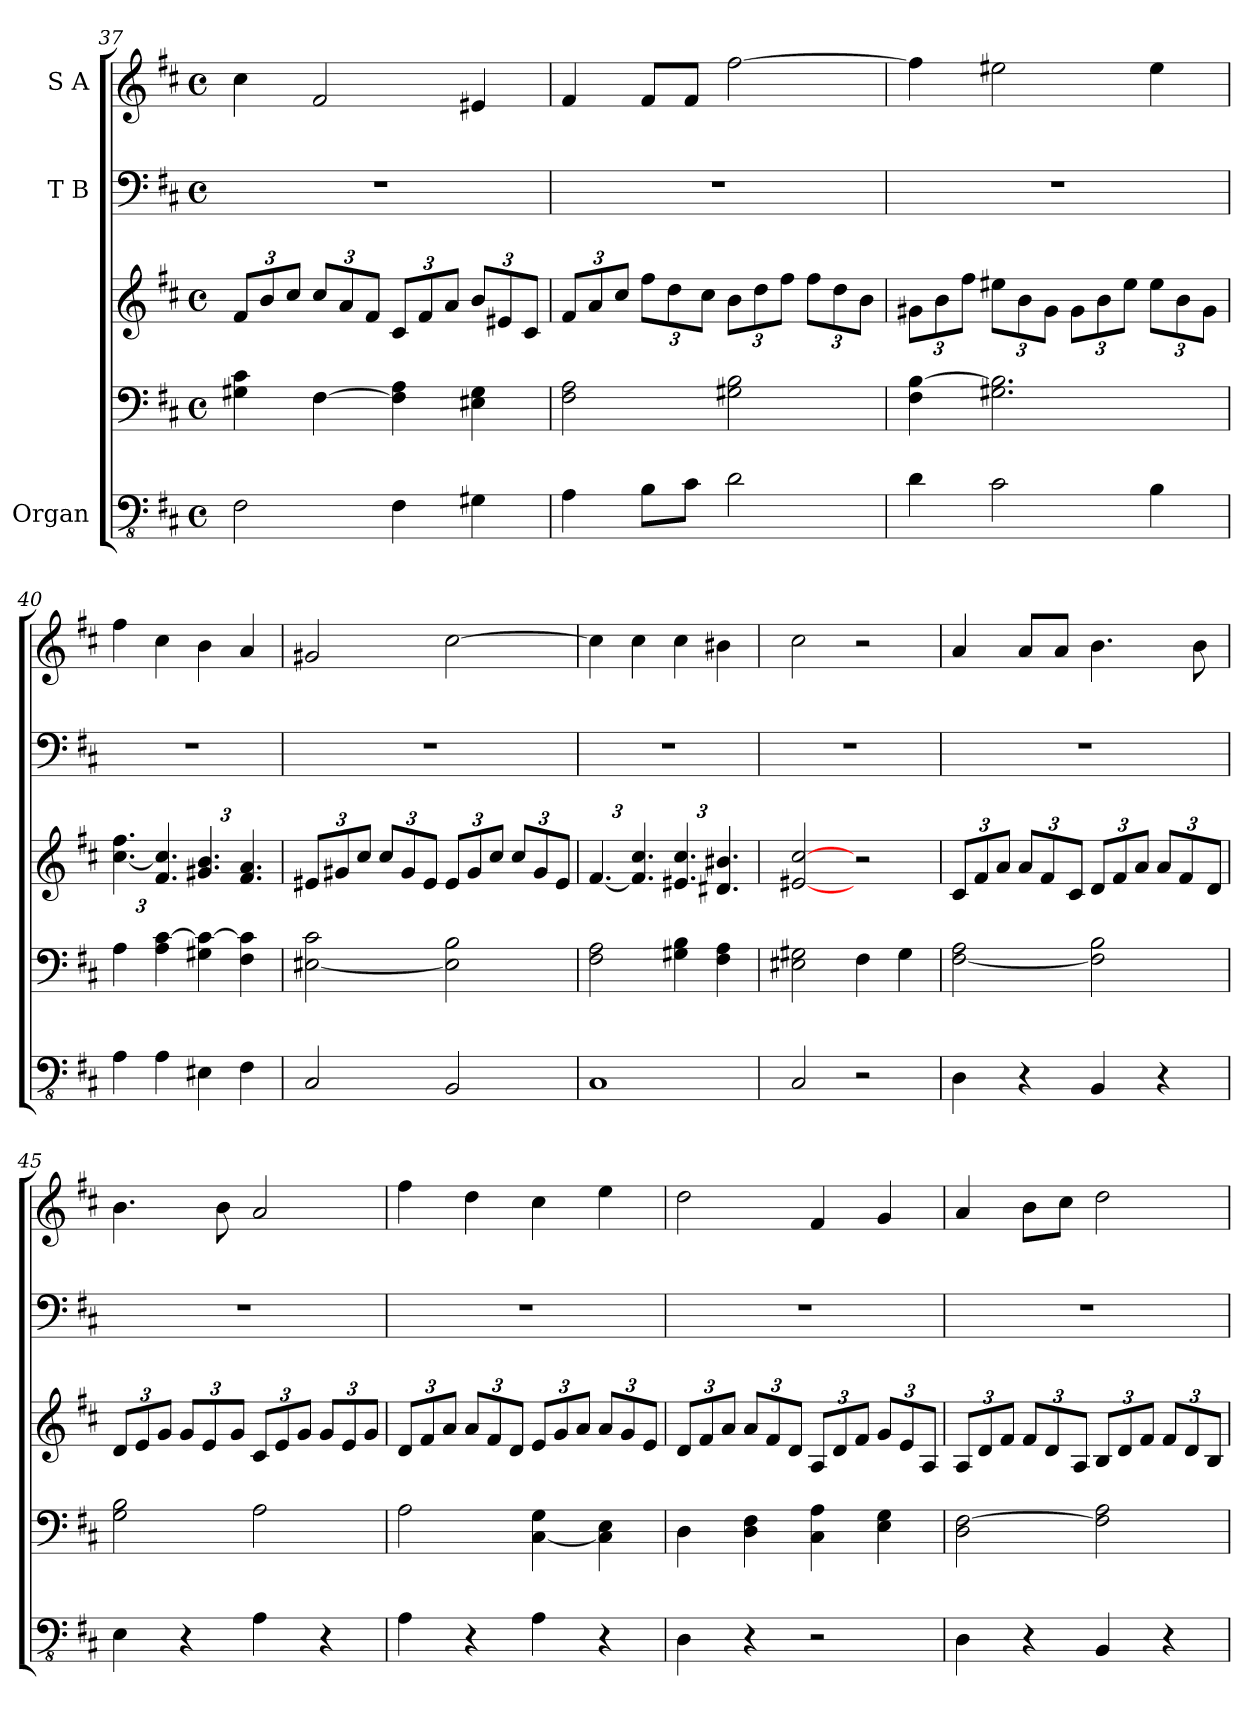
**kern	**kern	**kern	**kern	**kern
*part3	*part3	*part3	*part2	*part1
*staff5	*staff4	*staff3	*staff2	*staff1
*I"Organ	*	*	*I"T B	*I"S A
!!LO:PB:g=z
*clefFv4	*clefF4	*clefG2	*clefF4	*clefG2
*k[f#c#]	*k[f#c#]	*k[f#c#]	*k[f#c#]	*k[f#c#]
*M4/4	*M4/4	*M4/4	*M4/4	*M4/4
*met(c)	*met(c)	*met(c)	*met(c)	*met(c)
*	*	*Xbrackettup	*	*
=37	=37	=37	=37	=37
2FF#\	4G#X\ 4c#\	12f#/L	1r	4cc#\
.	.	12b/	.	.
.	.	12cc#/J	.	.
.	[4F#\	12cc#/L	.	2f#/
.	.	12a/	.	.
.	.	12f#/J	.	.
4FF#\	4F#\] 4A\	12c#/L	.	.
.	.	12f#/	.	.
.	.	12a/J	.	.
4GG#X\	4E#X\ 4G#\	12b/L	.	4e#X/
.	.	12e#X/	.	.
.	.	12c#/J	.	.
=38	=38	=38	=38	=38
4AA\	2F#\ 2A\	12f#/L	1r	4f#/
.	.	12a/	.	.
.	.	12cc#/J	.	.
8BB\L	.	12ff#\L	.	8f#/L
.	.	12dd\	.	.
8C#\J	.	.	.	8f#/J
.	.	12cc#\J	.	.
2D\	2G#X\ 2B\	12b\L	.	[2ff#\
.	.	12dd\	.	.
.	.	12ff#\J	.	.
.	.	12ff#\L	.	.
.	.	12dd\	.	.
.	.	12b\J	.	.
=39	=39	=39	=39	=39
4D\	4F#\ [4B\	12g#X\L	1r	4ff#\]
.	.	12b\	.	.
.	.	12ff#\J	.	.
2C#\	2.G#X\ 2.B\]	12ee#X\L	.	2ee#X\
.	.	12b\	.	.
.	.	12g#\J	.	.
.	.	12g#\L	.	.
.	.	12b\	.	.
.	.	12ee#\J	.	.
4BB\	.	12ee#\L	.	4ee#\
.	.	12b\	.	.
.	.	12g#\J	.	.
=40	=40	=40	=40	=40
4AA\	4A\	[6.cc#\ 6.ff#\	1r	4ff#\
4AA\	4A\ [4c#\	6.f#/ 6.cc#/]	.	4cc#\
4EE#X\	4G#X\ 4c#\_	6.g#X/ 6.b/	.	4b\
4FF#\	4F#\ 4c#\]	6.f#/ 6.a/	.	4a/
!!LO:LB:g=z
=41	=41	=41	=41	=41
2CC#/	[2E#X\ 2c#\	12e#X/L	1r	2g#X/
.	.	12g#X/	.	.
.	.	12cc#/J	.	.
.	.	12cc#/L	.	.
.	.	12g#/	.	.
.	.	12e#/J	.	.
2BBB/	2E#\] 2B\	12e#/L	.	[2cc#\
.	.	12g#/	.	.
.	.	12cc#/J	.	.
.	.	12cc#/L	.	.
.	.	12g#/	.	.
.	.	12e#/J	.	.
=42	=42	=42	=42	=42
1CC#	2F#\ 2A\	[6.f#/	1r	4cc#\]
.	.	6.f#/] 6.cc#/	.	4cc#\
.	4G#X\ 4B\	6.e#X/ 6.cc#/	.	4cc#\
.	4F#\ 4A\	6.d#X/ 6.b#X/	.	4b#X\
=43	=43	=43	=43	=43
2CC#/	2E#X\ 2G#X\	[2e#X/ [2cc#/	1r	2cc#\
2r	4F#\	2r	.	2r
.	4G#\	.	.	.
=44	=44	=44	=44	=44
4DD\	[2F#\ 2A\	12c#/L	1r	4a/
.	.	12f#/	.	.
.	.	12a/J	.	.
4r	.	12a/L	.	8a/L
.	.	12f#/	.	.
.	.	.	.	8a/J
.	.	12c#/J	.	.
4BBB/	2F#\] 2B\	12d/L	.	4.b\
.	.	12f#/	.	.
.	.	12a/J	.	.
4r	.	12a/L	.	.
.	.	12f#/	.	.
.	.	.	.	8b\
.	.	12d/J	.	.
=45	=45	=45	=45	=45
4EE\	2G\ 2B\	12d/L	1r	4.b\
.	.	12e/	.	.
.	.	12g/J	.	.
4r	.	12g/L	.	.
.	.	12e/	.	.
.	.	.	.	8b\
.	.	12g/J	.	.
4AA\	2A\	12c#/L	.	2a/
.	.	12e/	.	.
.	.	12g/J	.	.
4r	.	12g/L	.	.
.	.	12e/	.	.
.	.	12g/J	.	.
!!LO:LB:g=z
=46	=46	=46	=46	=46
4AA\	2A\	12d/L	1r	4ff#\
.	.	12f#/	.	.
.	.	12a/J	.	.
4r	.	12a/L	.	4dd\
.	.	12f#/	.	.
.	.	12d/J	.	.
4AA\	[4C#\ 4G\	12e/L	.	4cc#\
.	.	12g/	.	.
.	.	12a/J	.	.
4r	4C#\] 4E\	12a/L	.	4ee\
.	.	12g/	.	.
.	.	12e/J	.	.
=47	=47	=47	=47	=47
4DD\	4D\	12d/L	1r	2dd\
.	.	12f#/	.	.
.	.	12a/J	.	.
4r	4D\ 4F#\	12a/L	.	.
.	.	12f#/	.	.
.	.	12d/J	.	.
2r	4C#\ 4A\	12A/L	.	4f#/
.	.	12d/	.	.
.	.	12f#/J	.	.
.	4E\ 4G\	12g/L	.	4g/
.	.	12e/	.	.
.	.	12A/J	.	.
=48	=48	=48	=48	=48
4DD\	2D\ [2F#\	12A/L	1r	4a/
.	.	12d/	.	.
.	.	12f#/J	.	.
4r	.	12f#/L	.	8b\L
.	.	12d/	.	.
.	.	.	.	8cc#\J
.	.	12A/J	.	.
4BBB/	2F#\] 2A\	12B/L	.	2dd\
.	.	12d/	.	.
.	.	12f#/J	.	.
4r	.	12f#/L	.	.
.	.	12d/	.	.
.	.	12B/J	.	.
=	=	=	=	=
*-	*-	*-	*-	*-
